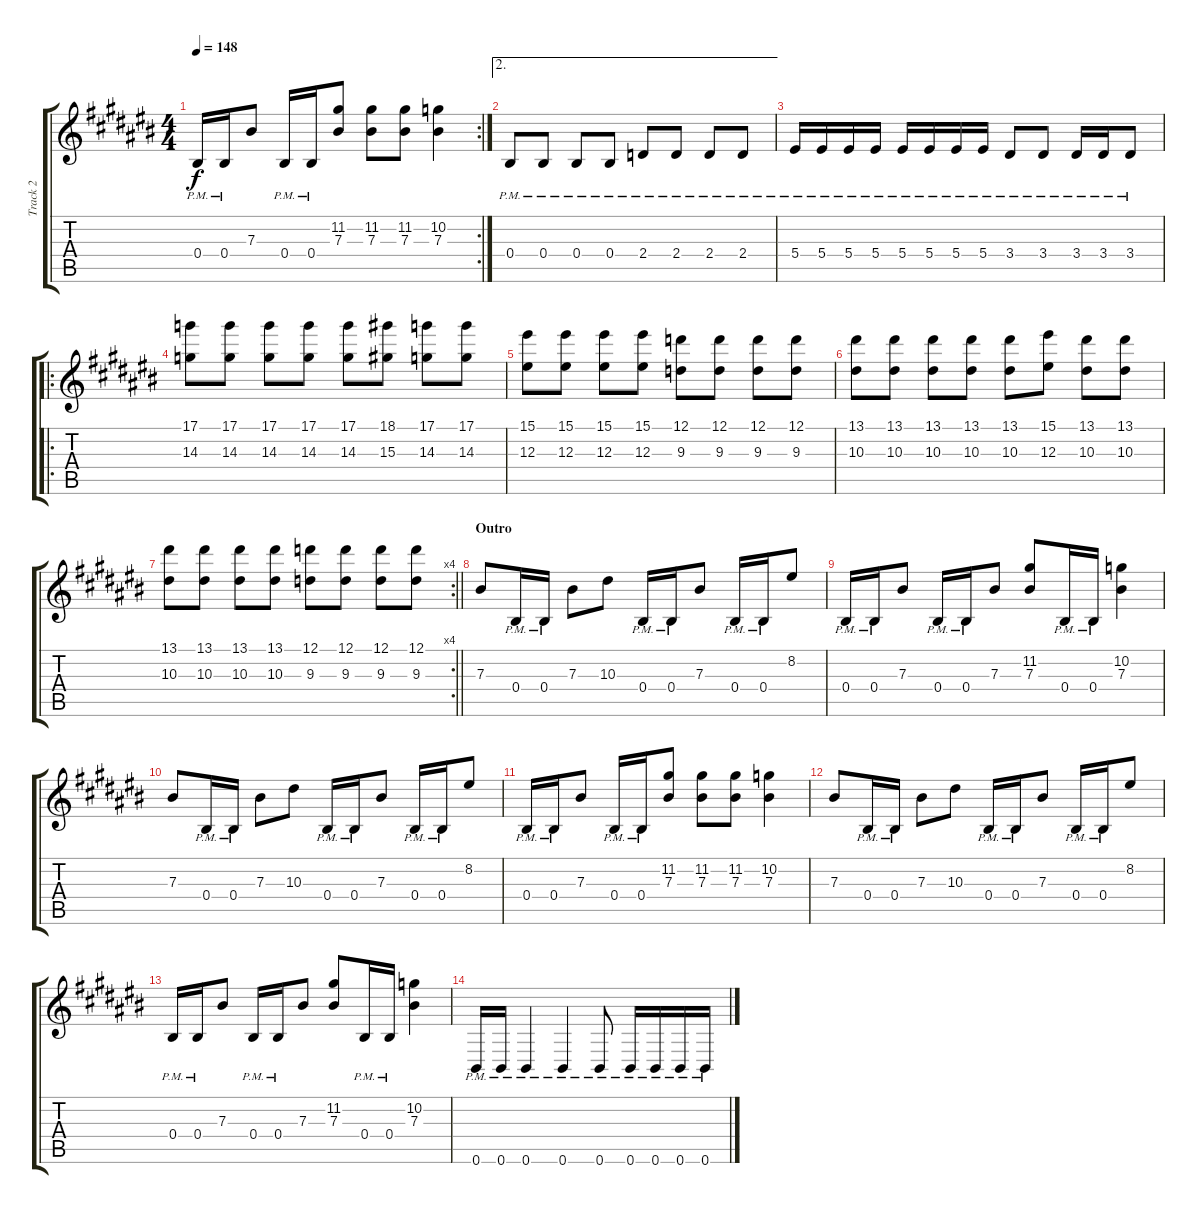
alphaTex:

\track ("Track 2" "Track 2") {instrument distortionguitar}
\staff {score tabs}
\tuning (D4 A3 F3 C3 G2 C2) {hide}
\rc 2
\ts (4 4)
\tempo 148
\clef g2
\ks c#
0.4{pm}.16{dy f} 0.4{pm}.16 7.3.8 0.4{pm}.16 0.4{pm}.16 (11.2 7.3).8 (11.2 7.3).8 (11.2 7.3).8 (10.2 7.3).4 |
\ae 2
0.4{pm}.8 0.4{pm}.8 0.4{pm}.8 0.4{pm}.8 2.4{pm}.8 2.4{pm}.8 2.4{pm}.8 2.4{pm}.8 |
5.4{pm}.16 5.4{pm}.16 5.4{pm}.16 5.4{pm}.16 5.4{pm}.16 5.4{pm}.16 5.4{pm}.16 5.4{pm}.16 3.4{pm}.8 3.4{pm}.8 3.4{pm}.16 3.4{pm}.16 3.4{pm}.8 |
\ro
(17.1 14.3).8 (17.1 14.3).8 (17.1 14.3).8 (17.1 14.3).8 (17.1 14.3).8 (18.1 15.3).8 (17.1 14.3).8 (17.1 14.3).8 |
(15.1 12.3).8 (15.1 12.3).8 (15.1 12.3).8 (15.1 12.3).8 (12.1 9.3).8 (12.1 9.3).8 (12.1 9.3).8 (12.1 9.3).8 |
(13.1 10.3).8 (13.1 10.3).8 (13.1 10.3).8 (13.1 10.3).8 (13.1 10.3).8 (15.1 12.3).8 (13.1 10.3).8 (13.1 10.3).8 |
\rc 4
\barLineRight lightlight
(13.1 10.3).8 (13.1 10.3).8 (13.1 10.3).8 (13.1 10.3).8 (12.1 9.3).8 (12.1 9.3).8 (12.1 9.3).8 (12.1 9.3).8 |
\section ("" "Outro")
7.3.8 0.4{pm}.16 0.4{pm}.16 7.3.8 10.3.8 0.4{pm}.16 0.4{pm}.16 7.3.8 0.4{pm}.16 0.4{pm}.16 8.2.8 |
0.4{pm}.16 0.4{pm}.16 7.3.8 0.4{pm}.16 0.4{pm}.16 7.3.8 (11.2 7.3).8 0.4{pm}.16 0.4{pm}.16 (10.2 7.3).4 |
7.3.8 0.4{pm}.16 0.4{pm}.16 7.3.8 10.3.8 0.4{pm}.16 0.4{pm}.16 7.3.8 0.4{pm}.16 0.4{pm}.16 8.2.8 |
0.4{pm}.16 0.4{pm}.16 7.3.8 0.4{pm}.16 0.4{pm}.16 (11.2 7.3).8 (11.2 7.3).8 (11.2 7.3).8 (10.2 7.3).4 |
7.3.8 0.4{pm}.16 0.4{pm}.16 7.3.8 10.3.8 0.4{pm}.16 0.4{pm}.16 7.3.8 0.4{pm}.16 0.4{pm}.16 8.2.8 |
0.4{pm}.16 0.4{pm}.16 7.3.8 0.4{pm}.16 0.4{pm}.16 7.3.8 (11.2 7.3).8 0.4{pm}.16 0.4{pm}.16 (10.2 7.3).4 |
0.6{pm}.16 0.6{pm}.16 0.6{pm}.4 0.6{pm}.4 0.6{pm}.8 0.6{pm}.16 0.6{pm}.16 0.6{pm}.16 0.6{pm}.16
